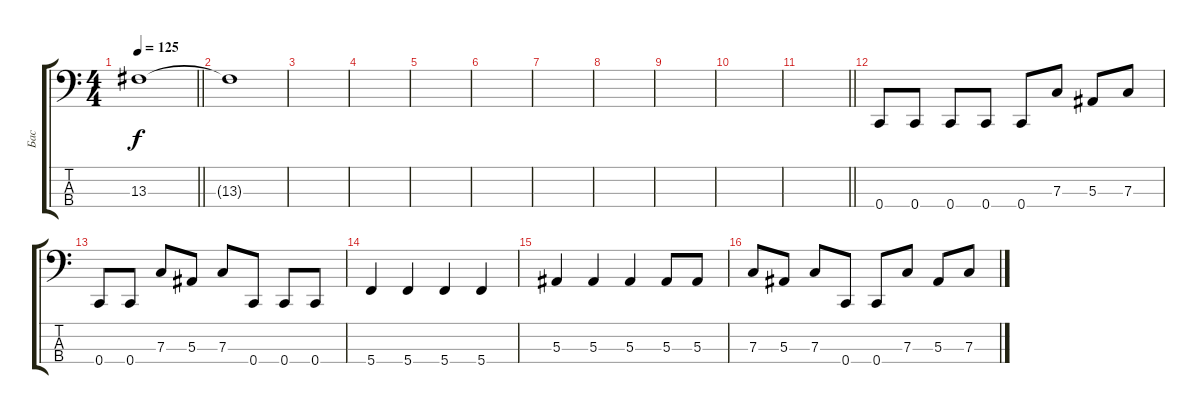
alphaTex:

\track ("Бас" "Бас") {instrument electricbassfinger}
\staff {score tabs}
\tuning (Eb2 Bb1 F1 C1) {hide}
\ts (4 4)
\tempo 125
\clef f4
\barLineRight lightlight
\ks c
13.3{t}.1{dy f} |
13.3{t}.1 |
|
|
|
|
|
|
|
|
\barLineRight lightlight
|
0.4.8 0.4.8 0.4.8 0.4.8 0.4.8 7.3.8 5.3.8 7.3.8 |
0.4.8 0.4.8 7.3.8 5.3.8 7.3.8 0.4.8 0.4.8 0.4.8 |
5.4.4 5.4.4 5.4.4 5.4.4 |
5.3.4 5.3.4 5.3.4 5.3.8 5.3.8 |
7.3.8 5.3.8 7.3.8 0.4.8 0.4.8 7.3.8 5.3.8 7.3.8
